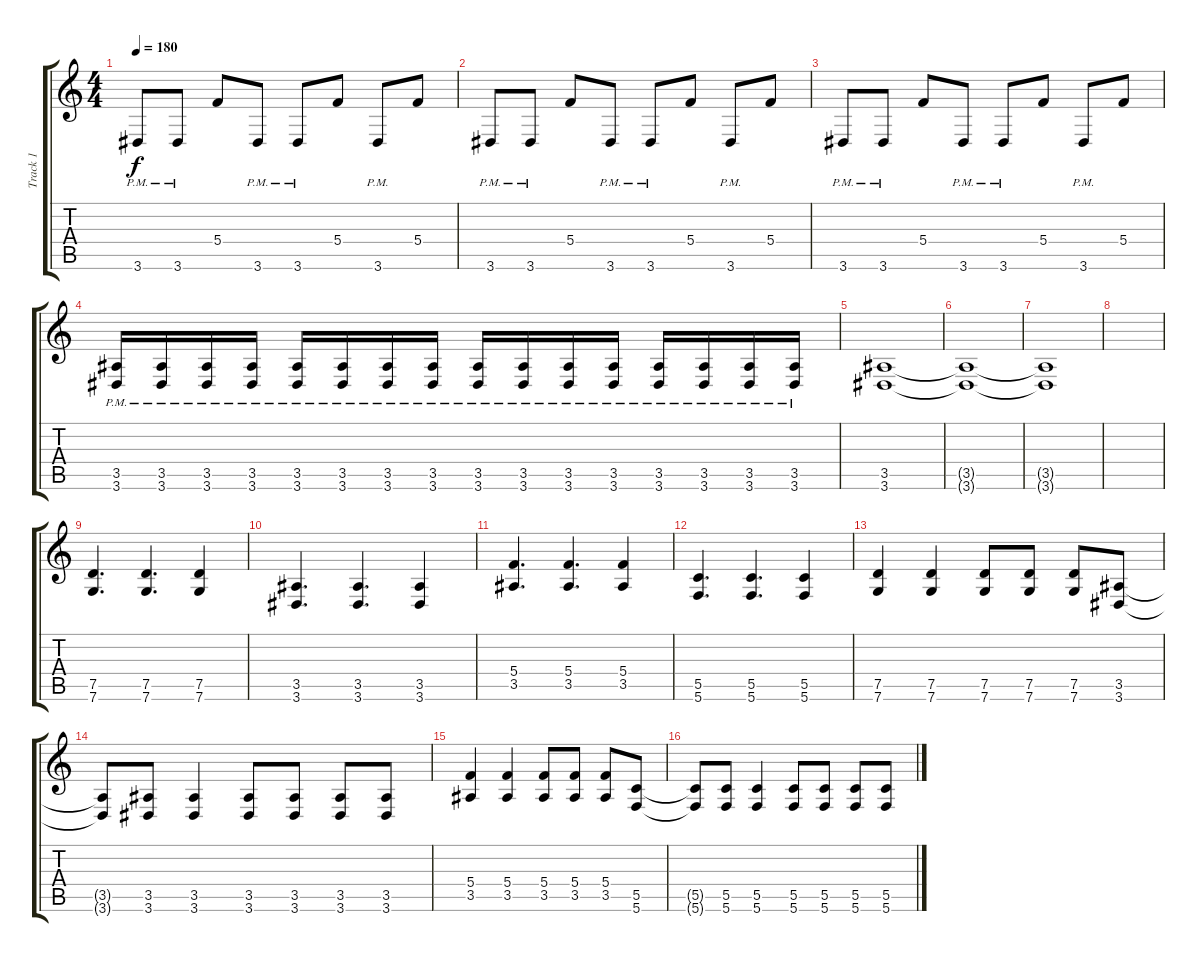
\track ("Track 1" "Track 1") {instrument distortionguitar}
\staff {score tabs}
\tuning (D4 A3 F3 C3 G2 C2) {hide}
\ts (4 4)
\tempo 180
\clef g2
\ks c
3.6{pm}.8{dy f} 3.6{pm}.8 5.4.8 3.6{pm}.8 3.6{pm}.8 5.4.8 3.6{pm}.8 5.4.8 |
3.6{pm}.8 3.6{pm}.8 5.4.8 3.6{pm}.8 3.6{pm}.8 5.4.8 3.6{pm}.8 5.4.8 |
3.6{pm}.8 3.6{pm}.8 5.4.8 3.6{pm}.8 3.6{pm}.8 5.4.8 3.6{pm}.8 5.4.8 |
(3.5{pm} 3.6{pm}).16 (3.5{pm} 3.6{pm}).16 (3.5{pm} 3.6{pm}).16 (3.5{pm} 3.6{pm}).16 (3.5{pm} 3.6{pm}).16 (3.5{pm} 3.6{pm}).16 (3.5{pm} 3.6{pm}).16 (3.5{pm} 3.6{pm}).16 (3.5{pm} 3.6{pm}).16 (3.5{pm} 3.6{pm}).16 (3.5{pm} 3.6{pm}).16 (3.5{pm} 3.6{pm}).16 (3.5{pm} 3.6{pm}).16 (3.5{pm} 3.6{pm}).16 (3.5{pm} 3.6{pm}).16 (3.5{pm} 3.6{pm}).16 |
(3.5 3.6).1 |
(3.5{t} 3.6{t}).1 |
(3.5{t} 3.6{t}).1 |
|
(7.5 7.6).4{d} (7.5 7.6).4{d} (7.5 7.6).4 |
(3.5 3.6).4{d} (3.5 3.6).4{d} (3.5 3.6).4 |
(5.4 3.5).4{d} (5.4 3.5).4{d} (5.4 3.5).4 |
(5.5 5.6).4{d} (5.5 5.6).4{d} (5.5 5.6).4 |
(7.5 7.6).4 (7.5 7.6).4 (7.5 7.6).8 (7.5 7.6).8 (7.5 7.6).8 (3.5 3.6).8 |
(3.5{t} 3.6{t}).8 (3.5 3.6).8 (3.5 3.6).4 (3.5 3.6).8 (3.5 3.6).8 (3.5 3.6).8 (3.5 3.6).8 |
(5.4 3.5).4 (5.4 3.5).4 (5.4 3.5).8 (5.4 3.5).8 (5.4 3.5).8 (5.5 5.6).8 |
(5.5{t} 5.6{t}).8 (5.5 5.6).8 (5.5 5.6).4 (5.5 5.6).8 (5.5 5.6).8 (5.5 5.6).8 (5.5 5.6).8
